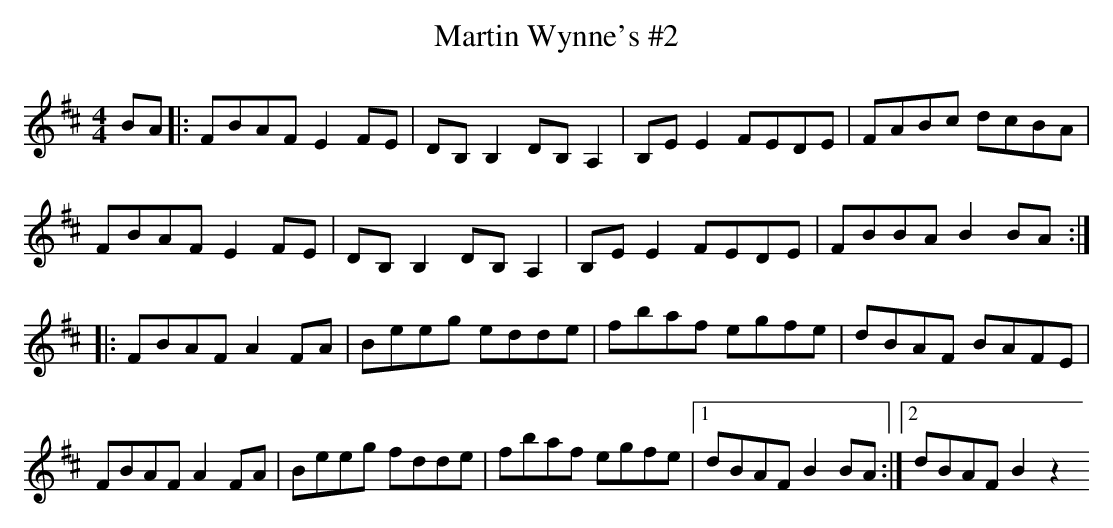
X:1
T:Martin Wynne's #2
M:4/4
L:1/8
K:D
BA|:FBAF E2FE|DB,B,2 DB,A,2|B,EE2 FEDE|FABc dcBA|
FBAF E2FE|DB,B,2 DB,A,2|B,EE2 FEDE|FBBA B2BA:|
|:FBAF A2FA|Beeg edde|fbaf egfe|dBAF BAFE|
FBAF A2FA|Beeg fdde|fbaf egfe|1 dBAF B2BA:|2 dBAF B2z2
